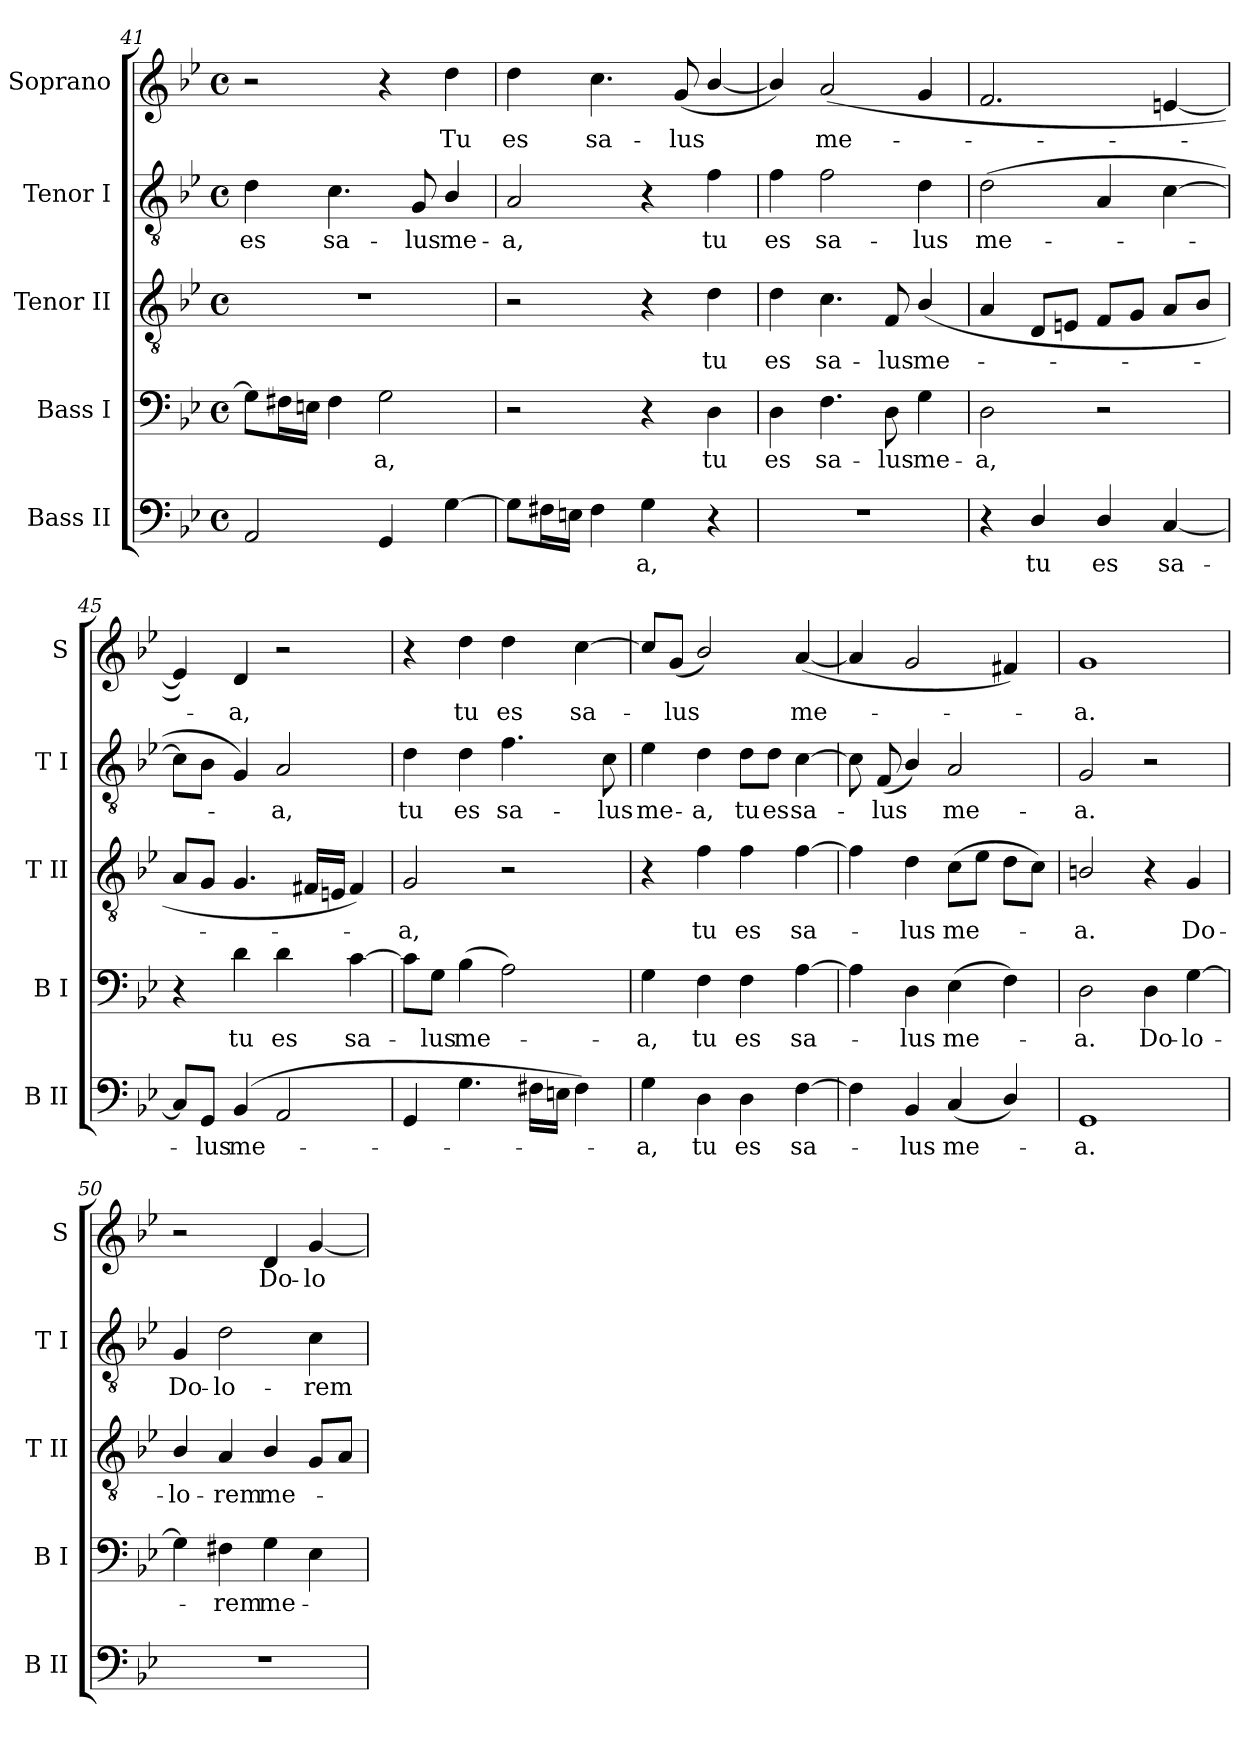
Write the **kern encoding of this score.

**kern	**text	**kern	**text	**kern	**text	**kern	**text	**kern	**text
*part5	*part5	*part4	*part4	*part3	*part3	*part2	*part2	*part1	*part1
*staff5	*staff5	*staff4	*staff4	*staff3	*staff3	*staff2	*staff2	*staff1	*staff1
*I"Bass II	*	*I"Bass I	*	*I"Tenor II	*	*I"Tenor I	*	*I"Soprano	*
*I'B II	*	*I'B I	*	*I'T II	*	*I'T I	*	*I'S	*
*clefF4	*	*clefF4	*	*clefGv2	*	*clefGv2	*	*clefG2	*
*k[b-e-]	*	*k[b-e-]	*	*k[b-e-]	*	*k[b-e-]	*	*k[b-e-]	*
*B-:	*	*B-:	*	*B-:	*	*B-:	*	*B-:	*
*M4/4	*	*M4/4	*	*M4/4	*	*M4/4	*	*M4/4	*
*met(c)	*	*met(c)	*	*met(c)	*	*met(c)	*	*met(c)	*
=41	=41	=41	=41	=41	=41	=41	=41	=41	=41
!	!	!	!	!	!	!	!LO:LY:b	!	!
2AA/	.	8G\L]	.	1r	.	4d\	es	2r	.
.	.	16F#X\L	.	.	.	.	.	.	.
.	.	16En\JJ	.	.	.	.	.	.	.
!	!	!	!	!	!	!	!LO:LY:b	!	!
.	.	4F#\	.	.	.	4.c\	sa-	.	.
!	!	!	!LO:LY:b	!	!	!	!	!	!
4GG/	.	2G\	a,	.	.	.	.	4r	.
!	!	!	!	!	!	!	!LO:LY:b	!	!
.	.	.	.	.	.	8G/	-lus	.	.
!	!	!	!	!	!	!	!LO:LY:b	!	!LO:LY:b
[4G\	.	.	.	.	.	4B-/	me-	4dd\	Tu
!!LO:LB:g=z
=42	=42	=42	=42	=42	=42	=42	=42	=42	=42
!	!	!	!	!	!	!	!LO:LY:b	!	!LO:LY:b
8G\L]	.	2r	.	2r	.	2A/	-a,	4dd\	es
16F#X\L	.	.	.	.	.	.	.	.	.
16En\JJ	.	.	.	.	.	.	.	.	.
!	!	!	!	!	!	!	!	!	!LO:LY:b
4F#\	.	.	.	.	.	.	.	4.cc\	sa-
!	!LO:LY:b	!	!	!	!	!	!	!	!
4G\	a,	4r	.	4r	.	4r	.	.	.
!	!	!	!	!	!	!	!	!	!LO:LY:b
.	.	.	.	.	.	.	.	(<8g/	-lus
!	!	!	!LO:LY:b	!	!LO:LY:b	!	!LO:LY:b	!	!
4r	.	4D\	tu	4d\	tu	4f\	tu	[4b-/	.
=43	=43	=43	=43	=43	=43	=43	=43	=43	=43
!	!	!	!LO:LY:b	!	!LO:LY:b	!	!LO:LY:b	!	!
1r	.	4D\	es	4d\	es	4f\	es	4b-/])	.
!	!	!	!LO:LY:b	!	!LO:LY:b	!	!LO:LY:b	!	!LO:LY:b
.	.	4.F\	sa-	4.c\	sa-	2f\	sa-	(<2a/	me-
!	!	!	!LO:LY:b	!	!LO:LY:b	!	!	!	!
.	.	8D\	-lus	8F/	-lus	.	.	.	.
!	!	!	!LO:LY:b	!	!LO:LY:b	!	!LO:LY:b	!	!
.	.	4G\	me-	(<4B-/	me-	4d\	-lus	4g/	.
=44	=44	=44	=44	=44	=44	=44	=44	=44	=44
!	!	!	!LO:LY:b	!	!	!	!LO:LY:b	!	!
4r	.	2D\	-a,	4A/	.	(>2d\	me-	2.f/	.
!	!LO:LY:b	!	!	!	!	!	!	!	!
4D/	tu	.	.	8D/L	.	.	.	.	.
.	.	.	.	8En/J	.	.	.	.	.
!	!LO:LY:b	!	!	!	!	!	!	!	!
4D/	es	2r	.	8F/L	.	4A/	.	.	.
.	.	.	.	8G/J	.	.	.	.	.
!	!LO:LY:b	!	!	!	!	!	!	!	!
[4C/	sa-	.	.	8A/L	.	[4c\	.	[4en/	.
.	.	.	.	8B-/J	.	.	.	.	.
=45	=45	=45	=45	=45	=45	=45	=45	=45	=45
8C/L]	.	4r	.	8A/L	.	8c\L]	.	4e/])	.
!	!LO:LY:b	!	!	!	!	!	!	!	!
8GG/J	lus	.	.	8G/J	.	8B-\J	.	.	.
!	!LO:LY:b	!	!LO:LY:b	!	!	!	!	!	!LO:LY:b
(>4BB-/	me-	4d\	tu	4.G/	.	4G/)	.	4d/	a,
!	!	!	!LO:LY:b	!	!	!	!LO:LY:b	!	!
2AA/	.	4d\	es	.	.	2A/	a,	2r	.
.	.	.	.	16F#X/LL	.	.	.	.	.
.	.	.	.	16En/JJ	.	.	.	.	.
!	!	!	!LO:LY:b	!	!	!	!	!	!
.	.	[4c\	sa-	4F#/)	.	.	.	.	.
=46	=46	=46	=46	=46	=46	=46	=46	=46	=46
!	!	!	!	!	!LO:LY:b	!	!LO:LY:b	!	!
4GG/	.	8c\L]	.	2G/	a,	4d\	tu	4r	.
!	!	!	!LO:LY:b	!	!	!	!	!	!
.	.	8G\J	lus	.	.	.	.	.	.
!	!	!	!LO:LY:b	!	!	!	!LO:LY:b	!	!LO:LY:b
4.G\	.	(>4B-\	me-	.	.	4d\	es	4dd\	tu
!	!	!	!	!	!	!	!LO:LY:b	!	!LO:LY:b
.	.	2A\)	.	2r	.	4.f\	sa-	4dd\	es
16F#X\LL	.	.	.	.	.	.	.	.	.
16En\JJ	.	.	.	.	.	.	.	.	.
!	!	!	!	!	!	!	!	!	!LO:LY:b
4F#\)	.	.	.	.	.	.	.	[4cc\	sa-
!	!	!	!	!	!	!	!LO:LY:b	!	!
.	.	.	.	.	.	8c\	-lus	.	.
!!LO:LB:g=z
=47	=47	=47	=47	=47	=47	=47	=47	=47	=47
!	!LO:LY:b	!	!LO:LY:b	!	!	!	!LO:LY:b	!	!
4G\	a,	4G\	a,	4r	.	4e-\	me-	8cc/L]	.
!	!	!	!	!	!	!	!	!	!LO:LY:b
.	.	.	.	.	.	.	.	(<8g/J	lus
!	!LO:LY:b	!	!LO:LY:b	!	!LO:LY:b	!	!LO:LY:b	!	!
4D\	tu	4F\	tu	4f\	tu	4d\	-a,	2b-/)	.
!	!LO:LY:b	!	!LO:LY:b	!	!LO:LY:b	!	!LO:LY:b	!	!
4D\	es	4F\	es	4f\	es	8d\L	tu	.	.
!	!	!	!	!	!	!	!LO:LY:b	!	!
.	.	.	.	.	.	8d\J	es	.	.
!	!LO:LY:b	!	!LO:LY:b	!	!LO:LY:b	!	!LO:LY:b	!	!LO:LY:b
[4F\	sa-	[4A\	sa-	[4f\	sa-	[4c\	sa-	(<[4a/	me-
=48	=48	=48	=48	=48	=48	=48	=48	=48	=48
4F\]	.	4A\]	.	4f\]	.	8c\]	.	4a/]	.
!	!	!	!	!	!	!	!LO:LY:b	!	!
.	.	.	.	.	.	(<8F/	lus	.	.
!	!LO:LY:b	!	!LO:LY:b	!	!LO:LY:b	!	!	!	!
4BB-/	lus	4D\	lus	4d\	lus	4B-/)	.	2g/	.
!	!LO:LY:b	!	!LO:LY:b	!	!LO:LY:b	!	!LO:LY:b	!	!
(<4C/	me-	(>4E-\	me-	(>8c\L	me-	2A/	me-	.	.
.	.	.	.	8e-\J	.	.	.	.	.
4D/)	.	4F\)	.	8d\L	.	.	.	4f#X/)	.
.	.	.	.	8c\J)	.	.	.	.	.
=49	=49	=49	=49	=49	=49	=49	=49	=49	=49
!	!LO:LY:b	!	!LO:LY:b	!	!LO:LY:b	!	!LO:LY:b	!	!LO:LY:b
1GG	a.	2D\	a.	2Bn/	a.	2G/	-a.	1g	a.
!	!	!	!LO:LY:b	!	!	!	!	!	!
.	.	4D\	Do-	4r	.	2r	.	.	.
!	!	!	!LO:LY:b	!	!LO:LY:b	!	!	!	!
.	.	[4G\	-lo-	4G/	Do-	.	.	.	.
=50	=50	=50	=50	=50	=50	=50	=50	=50	=50
!	!	!	!	!	!LO:LY:b	!	!LO:LY:b	!	!
1r	.	4G\]	.	4B-i/	-lo-	4G/	Do-	2r	.
!	!	!	!LO:LY:b	!	!LO:LY:b	!	!LO:LY:b	!	!
.	.	4F#X\	rem	4A/	-rem	2d\	-lo-	.	.
!	!	!	!LO:LY:b	!	!LO:LY:b	!	!	!	!LO:LY:b
.	.	4G\	me-	4B-/	me-	.	.	4d/	Do-
!	!	!	!	!	!	!	!LO:LY:b	!	!LO:LY:b
.	.	4E-\	.	8G/L	.	4c\	-rem	[4g/	-lo-
.	.	.	.	8A/J	.	.	.	.	.
=	=	=	=	=	=	=	=	=	=
*-	*-	*-	*-	*-	*-	*-	*-	*-	*-
